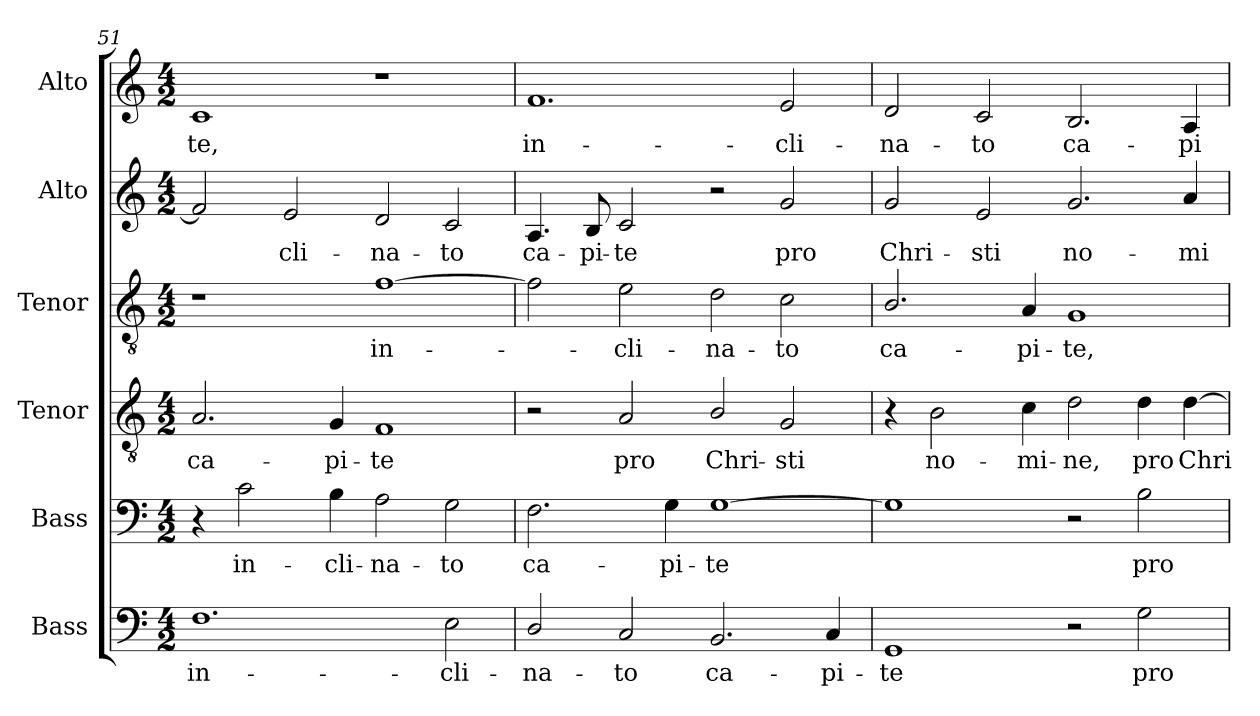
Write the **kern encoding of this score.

**kern	**text	**kern	**text	**kern	**text	**kern	**text	**kern	**text	**kern	**text
*part6	*part6	*part5	*part5	*part4	*part4	*part3	*part3	*part2	*part2	*part1	*part1
*staff6	*staff6	*staff5	*staff5	*staff4	*staff4	*staff3	*staff3	*staff2	*staff2	*staff1	*staff1
*I"Bass	*	*I"Bass	*	*I"Tenor	*	*I"Tenor	*	*I"Alto	*	*I"Alto	*
*I'B.	*	*	*	*I'T.	*	*I'T.	*	*I'A.	*	*I'A.	*
!!LO:PB:g=z
*clefF4	*	*clefF4	*	*clefGv2	*	*clefGv2	*	*clefG2	*	*clefG2	*
*	*	*	*	*ITrd7c12	*	*ITrd7c12	*	*	*	*	*
*k[]	*	*k[]	*	*k[]	*	*k[]	*	*k[]	*	*k[]	*
*C:	*	*C:	*	*C:	*	*C:	*	*C:	*	*C:	*
*M4/2	*	*M4/2	*	*M4/2	*	*M4/2	*	*M4/2	*	*M4/2	*
=51	=51	=51	=51	=51	=51	=51	=51	=51	=51	=51	=51
!	!LO:LY:b:color=#000000	!	!	!	!	!	!	!	!	!	!
!	!	!	!	!	!LO:LY:b:color=#000000	!	!	!	!	!	!
!	!	!	!	!	!	!	!	!	!	!	!LO:LY:b:color=#000000
1.Fi	in-	4r	.	2.AAi/	ca-	1r	.	2fi/]	.	1ci	-te,
!	!	!	!LO:LY:b:color=#000000	!	!	!	!	!	!	!	!
.	.	2ci\	in-	.	.	.	.	.	.	.	.
!	!	!	!	!	!	!	!	!	!LO:LY:b:color=#000000	!	!
.	.	.	.	.	.	.	.	2ei/	-cli-	.	.
!	!	!	!LO:LY:b:color=#000000	!	!	!	!	!	!	!	!
!	!	!	!	!	!LO:LY:b:color=#000000	!	!	!	!	!	!
.	.	4Bi\	-cli-	4GGi/	-pi-	.	.	.	.	.	.
!	!	!	!LO:LY:b:color=#000000	!	!	!	!	!	!	!	!
!	!	!	!	!	!LO:LY:b:color=#000000	!	!	!	!	!	!
!	!	!	!	!	!	!	!LO:LY:b:color=#000000	!	!	!	!
!	!	!	!	!	!	!	!	!	!LO:LY:b:color=#000000	!	!
.	.	2Ai\	-na-	1FFi	-te	[1Fi	in-	2di/	-na-	1r	.
!	!LO:LY:b:color=#000000	!	!	!	!	!	!	!	!	!	!
!	!	!	!LO:LY:b:color=#000000	!	!	!	!	!	!	!	!
!	!	!	!	!	!	!	!	!	!LO:LY:b:color=#000000	!	!
2Ei\	-cli-	2Gi\	-to	.	.	.	.	2ci/	-to	.	.
=52	=52	=52	=52	=52	=52	=52	=52	=52	=52	=52	=52
!	!LO:LY:b:color=#000000	!	!	!	!	!	!	!	!	!	!
!	!	!	!LO:LY:b:color=#000000	!	!	!	!	!	!	!	!
!	!	!	!	!	!	!	!	!	!LO:LY:b:color=#000000	!	!
!	!	!	!	!	!	!	!	!	!	!	!LO:LY:b:color=#000000
2Di/	-na-	2.Fi\	ca-	2r	.	2Fi\]	.	4.Ai/	ca-	1.fi	in-
!	!	!	!	!	!	!	!	!	!LO:LY:b:color=#000000	!	!
.	.	.	.	.	.	.	.	8Bi/	-pi-	.	.
!	!LO:LY:b:color=#000000	!	!	!	!	!	!	!	!	!	!
!	!	!	!	!	!LO:LY:b:color=#000000	!	!	!	!	!	!
!	!	!	!	!	!	!	!LO:LY:b:color=#000000	!	!	!	!
!	!	!	!	!	!	!	!	!	!LO:LY:b:color=#000000	!	!
2Ci/	-to	.	.	2AAi/	pro	2Ei\	-cli-	2ci/	-te	.	.
!	!	!	!LO:LY:b:color=#000000	!	!	!	!	!	!	!	!
.	.	4Gi\	-pi-	.	.	.	.	.	.	.	.
!	!LO:LY:b:color=#000000	!	!	!	!	!	!	!	!	!	!
!	!	!	!LO:LY:b:color=#000000	!	!	!	!	!	!	!	!
!	!	!	!	!	!LO:LY:b:color=#000000	!	!	!	!	!	!
!	!	!	!	!	!	!	!LO:LY:b:color=#000000	!	!	!	!
2.BBi/	ca-	[1Gi	-te	2BBi/	Chri-	2Di\	-na-	2r	.	.	.
!	!	!	!	!	!LO:LY:b:color=#000000	!	!	!	!	!	!
!	!	!	!	!	!	!	!LO:LY:b:color=#000000	!	!	!	!
!	!	!	!	!	!	!	!	!	!LO:LY:b:color=#000000	!	!
!	!	!	!	!	!	!	!	!	!	!	!LO:LY:b:color=#000000
.	.	.	.	2GGi/	-sti	2Ci\	-to	2gi/	pro	2ei/	-cli-
!	!LO:LY:b:color=#000000	!	!	!	!	!	!	!	!	!	!
4Ci/	-pi-	.	.	.	.	.	.	.	.	.	.
=53	=53	=53	=53	=53	=53	=53	=53	=53	=53	=53	=53
!	!LO:LY:b:color=#000000	!	!	!	!	!	!	!	!	!	!
!	!	!	!	!	!	!	!LO:LY:b:color=#000000	!	!	!	!
!	!	!	!	!	!	!	!	!	!LO:LY:b:color=#000000	!	!
!	!	!	!	!	!	!	!	!	!	!	!LO:LY:b:color=#000000
1GGi	-te	1Gi]	.	4r	.	2.BBi/	ca-	2gi/	Chri-	2di/	-na-
!	!	!	!	!	!LO:LY:b:color=#000000	!	!	!	!	!	!
.	.	.	.	2BBi\	no-	.	.	.	.	.	.
!	!	!	!	!	!	!	!	!	!LO:LY:b:color=#000000	!	!
!	!	!	!	!	!	!	!	!	!	!	!LO:LY:b:color=#000000
.	.	.	.	.	.	.	.	2ei/	-sti	2ci/	-to
!	!	!	!	!	!LO:LY:b:color=#000000	!	!	!	!	!	!
!	!	!	!	!	!	!	!LO:LY:b:color=#000000	!	!	!	!
.	.	.	.	4Ci\	-mi-	4AAi/	-pi-	.	.	.	.
!	!	!	!	!	!LO:LY:b:color=#000000	!	!	!	!	!	!
!	!	!	!	!	!	!	!LO:LY:b:color=#000000	!	!	!	!
!	!	!	!	!	!	!	!	!	!LO:LY:b:color=#000000	!	!
!	!	!	!	!	!	!	!	!	!	!	!LO:LY:b:color=#000000
2r	.	2r	.	2Di\	-ne,	1GGi	-te,	2.gi/	no-	2.Bi/	ca-
!	!LO:LY:b:color=#000000	!	!	!	!	!	!	!	!	!	!
!	!	!	!LO:LY:b:color=#000000	!	!	!	!	!	!	!	!
!	!	!	!	!	!LO:LY:b:color=#000000	!	!	!	!	!	!
2Gi\	pro	2Bi\	pro	4Di\	pro	.	.	.	.	.	.
!	!	!	!	!	!LO:LY:b:color=#000000	!	!	!	!	!	!
!	!	!	!	!	!	!	!	!	!LO:LY:b:color=#000000	!	!
!	!	!	!	!	!	!	!	!	!	!	!LO:LY:b:color=#000000
.	.	.	.	[4Di\	Chri-	.	.	4ai/	-mi-	4Ai/	-pi-
=	=	=	=	=	=	=	=	=	=	=	=
*-	*-	*-	*-	*-	*-	*-	*-	*-	*-	*-	*-
